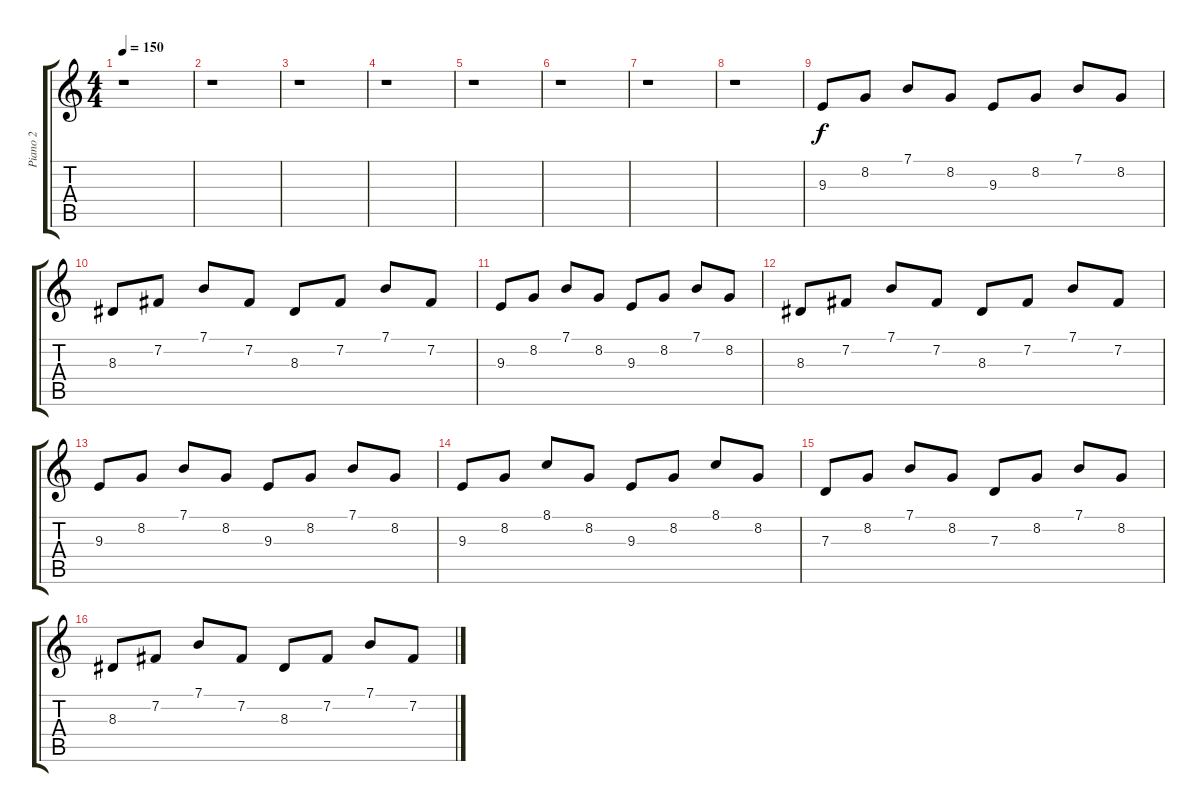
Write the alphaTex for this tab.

\track ("Piano 2" "Piano 2") {instrument drawbarorgan}
\staff {score tabs}
\tuning (E4 B3 G3 D3 A2 E2) {hide}
\ts (4 4)
\tempo 150
\clef g2
\ks c
r.1{dy f instrument drawbarorgan} |
r.1 |
r.1 |
r.1 |
r.1 |
r.1 |
r.1 |
r.1 |
9.3.8 8.2.8 7.1.8 8.2.8 9.3.8 8.2.8 7.1.8 8.2.8 |
8.3.8 7.2.8 7.1.8 7.2.8 8.3.8 7.2.8 7.1.8 7.2.8 |
9.3.8 8.2.8 7.1.8 8.2.8 9.3.8 8.2.8 7.1.8 8.2.8 |
8.3.8 7.2.8 7.1.8 7.2.8 8.3.8 7.2.8 7.1.8 7.2.8 |
9.3.8 8.2.8 7.1.8 8.2.8 9.3.8 8.2.8 7.1.8 8.2.8 |
9.3.8 8.2.8 8.1.8 8.2.8 9.3.8 8.2.8 8.1.8 8.2.8 |
7.3.8 8.2.8 7.1.8 8.2.8 7.3.8 8.2.8 7.1.8 8.2.8 |
8.3.8 7.2.8 7.1.8 7.2.8 8.3.8 7.2.8 7.1.8 7.2.8
